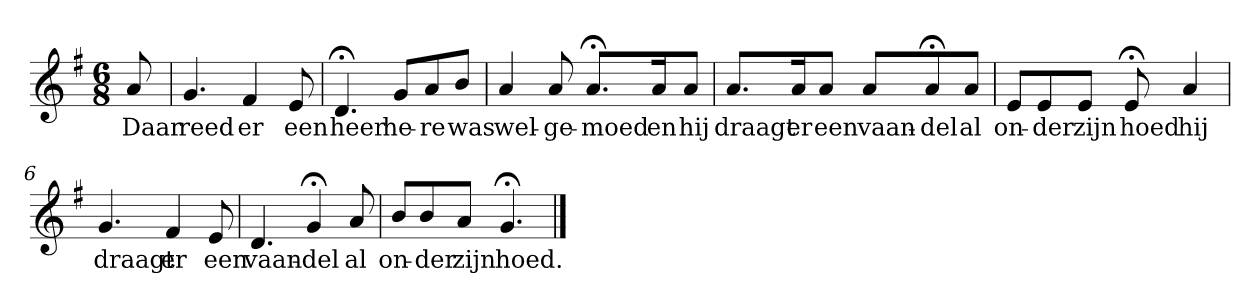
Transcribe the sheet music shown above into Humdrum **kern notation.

**kern	**text
*part1	*part1
*staff1	*staff1
*k[f#]	*
*G:	*
*M6/8	*
*MM120	*
=	=
8a	Daar
=1	=1
4.g	reed
4f#	er
8e	een
=2	=2
4.d;<	heer
8gL	he-
8a	-re
8bJ	was
=3	=3
4a	wel-
8a	-ge-
8.a;<L	-moed
16aK	en
8aJ	hij
=4	=4
8.aL	draagt
16aK	er
8aJ	een
8aL	vaan-
8a;<	-del
8aJ	al
=5	=5
8eL	on-
8e	-der
8eJ	zijn
8e;<	hoed
4a	hij
=6	=6
4.g	draagt
4f#	er
8e	een
=7	=7
4.d	vaan-
4g;<	-del
8a	al
=8	=8
8bL	on-
8b	-der
8aJ	zijn
4.g;<	hoed.
==	==
*-	*-
